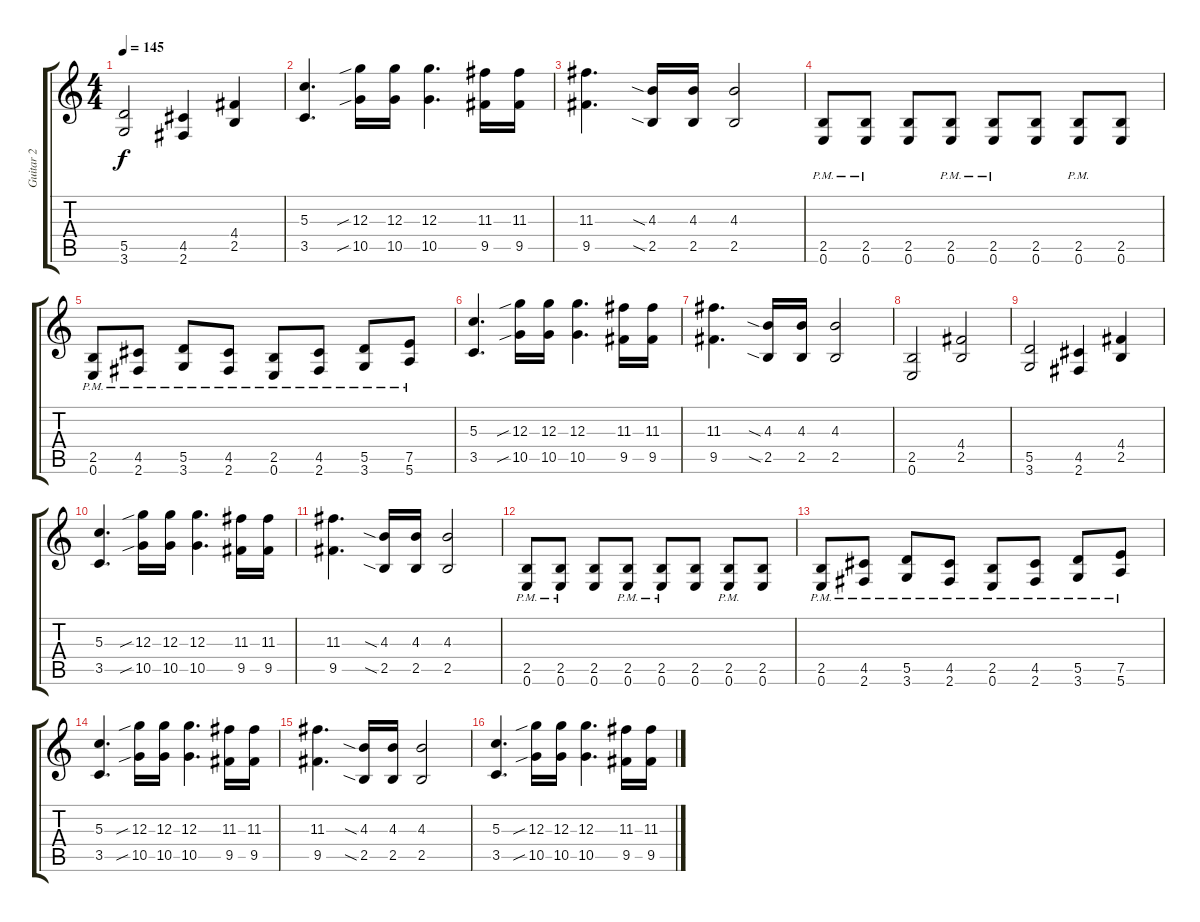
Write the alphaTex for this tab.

\track ("Guitar 2" "Guitar 2") {solo instrument overdrivenguitar}
\staff {score tabs}
\tuning (E4 B3 G3 D3 A2 E2) {hide}
\ts (4 4)
\tempo 145
\clef g2
\ks c
(5.5 3.6).2{dy f} (4.5 2.6).4 (4.4 2.5).4 |
(5.3 3.5).4{d} (12.3{sib} 10.5{sib}).16 (12.3 10.5).16 (12.3 10.5).4{d} (11.3 9.5).16 (11.3 9.5).16 |
(11.3 9.5).4{d} (4.3{sia} 2.5{sia}).16 (4.3 2.5).16 (4.3 2.5).2 |
(2.5{pm} 0.6{pm}).8 (2.5{pm} 0.6{pm}).8 (2.5 0.6).8 (2.5{pm} 0.6{pm}).8 (2.5{pm} 0.6{pm}).8 (2.5 0.6).8 (2.5{pm} 0.6{pm}).8 (2.5 0.6).8 |
(2.5{pm} 0.6{pm}).8 (4.5{pm} 2.6{pm}).8 (5.5{pm} 3.6{pm}).8 (4.5{pm} 2.6{pm}).8 (2.5{pm} 0.6{pm}).8 (4.5{pm} 2.6{pm}).8 (5.5{pm} 3.6{pm}).8 (7.5{pm} 5.6{pm}).8 |
(5.3 3.5).4{d} (12.3{sib} 10.5{sib}).16 (12.3 10.5).16 (12.3 10.5).4{d} (11.3 9.5).16 (11.3 9.5).16 |
(11.3 9.5).4{d} (4.3{sia} 2.5{sia}).16 (4.3 2.5).16 (4.3 2.5).2 |
(2.5 0.6).2 (4.4 2.5).2 |
(5.5 3.6).2 (4.5 2.6).4 (4.4 2.5).4 |
(5.3 3.5).4{d} (12.3{sib} 10.5{sib}).16 (12.3 10.5).16 (12.3 10.5).4{d} (11.3 9.5).16 (11.3 9.5).16 |
(11.3 9.5).4{d} (4.3{sia} 2.5{sia}).16 (4.3 2.5).16 (4.3 2.5).2 |
(2.5{pm} 0.6{pm}).8 (2.5{pm} 0.6{pm}).8 (2.5 0.6).8 (2.5{pm} 0.6{pm}).8 (2.5{pm} 0.6{pm}).8 (2.5 0.6).8 (2.5{pm} 0.6{pm}).8 (2.5 0.6).8 |
(2.5{pm} 0.6{pm}).8 (4.5{pm} 2.6{pm}).8 (5.5{pm} 3.6{pm}).8 (4.5{pm} 2.6{pm}).8 (2.5{pm} 0.6{pm}).8 (4.5{pm} 2.6{pm}).8 (5.5{pm} 3.6{pm}).8 (7.5{pm} 5.6{pm}).8 |
(5.3 3.5).4{d} (12.3{sib} 10.5{sib}).16 (12.3 10.5).16 (12.3 10.5).4{d} (11.3 9.5).16 (11.3 9.5).16 |
(11.3 9.5).4{d} (4.3{sia} 2.5{sia}).16 (4.3 2.5).16 (4.3 2.5).2 |
(5.3 3.5).4{d} (12.3{sib} 10.5{sib}).16 (12.3 10.5).16 (12.3 10.5).4{d} (11.3 9.5).16 (11.3 9.5).16
